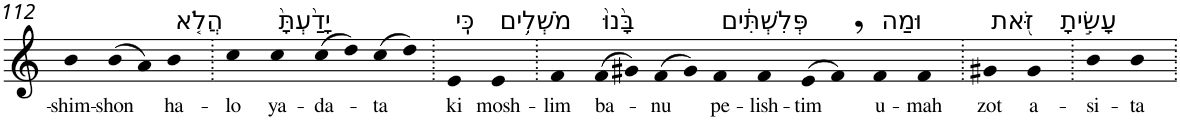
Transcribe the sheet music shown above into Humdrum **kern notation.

**kern	**text
*part1	*part1
*staff1	*staff1
*I"Piano	*
*I'Pno	*
!!LO:PB:g=z
*clefG2	*
*k[]	*
=112	=112
!	!LO:LY:b
4b	-shim-
!	!LO:LY:b
(>8b	-shon
8a)	.
!LO:TX:a:t=הֲלֹ֤א	!
!	!LO:LY:b
4b	ha-
=113.	=113.
!	!LO:LY:b
4cc	-lo
!LO:TX:a:t=יָדַ֙עְתָּ֙	!
!	!LO:LY:b
4cc	ya-
!	!LO:LY:b
(>8cc	-da-
8dd)	.
!	!LO:LY:b
(>8cc	-ta
8dd)	.
=114.	=114.
!LO:TX:a:t=כִּֽי	!
!	!LO:LY:b
4e	ki
!LO:TX:a:t=מֹשְׁלִ֥ים	!
!	!LO:LY:b
4e	mosh-
=115.	=115.
!	!LO:LY:b
4f	-lim
!LO:TX:a:t=בָּ֙נוּ֙	!
!	!LO:LY:b
(>8f	ba-
8g#X)	.
!	!LO:LY:b
(>8f	-nu
8g#)	.
!LO:TX:a:t=פְּלִשְׁתִּ֔ים	!
!	!LO:LY:b
4f	pe-
!	!LO:LY:b
4f	-lish-
!	!LO:LY:b
(>8e	-tim
8f,)	.
!LO:TX:a:t=וּמַה	!
!	!LO:LY:b
4f	u-
!	!LO:LY:b
4f	-mah
=116.	=116.
!LO:TX:a:t=זֹּ֖את	!
!	!LO:LY:b
4g#X	zot
!LO:TX:a:t=עָשִׂ֣יתָ	!
!	!LO:LY:b
4g#	a-
=117.	=117.
!	!LO:LY:b
4b	-si-
!	!LO:LY:b
4b	-ta
=.	=.
*-	*-
